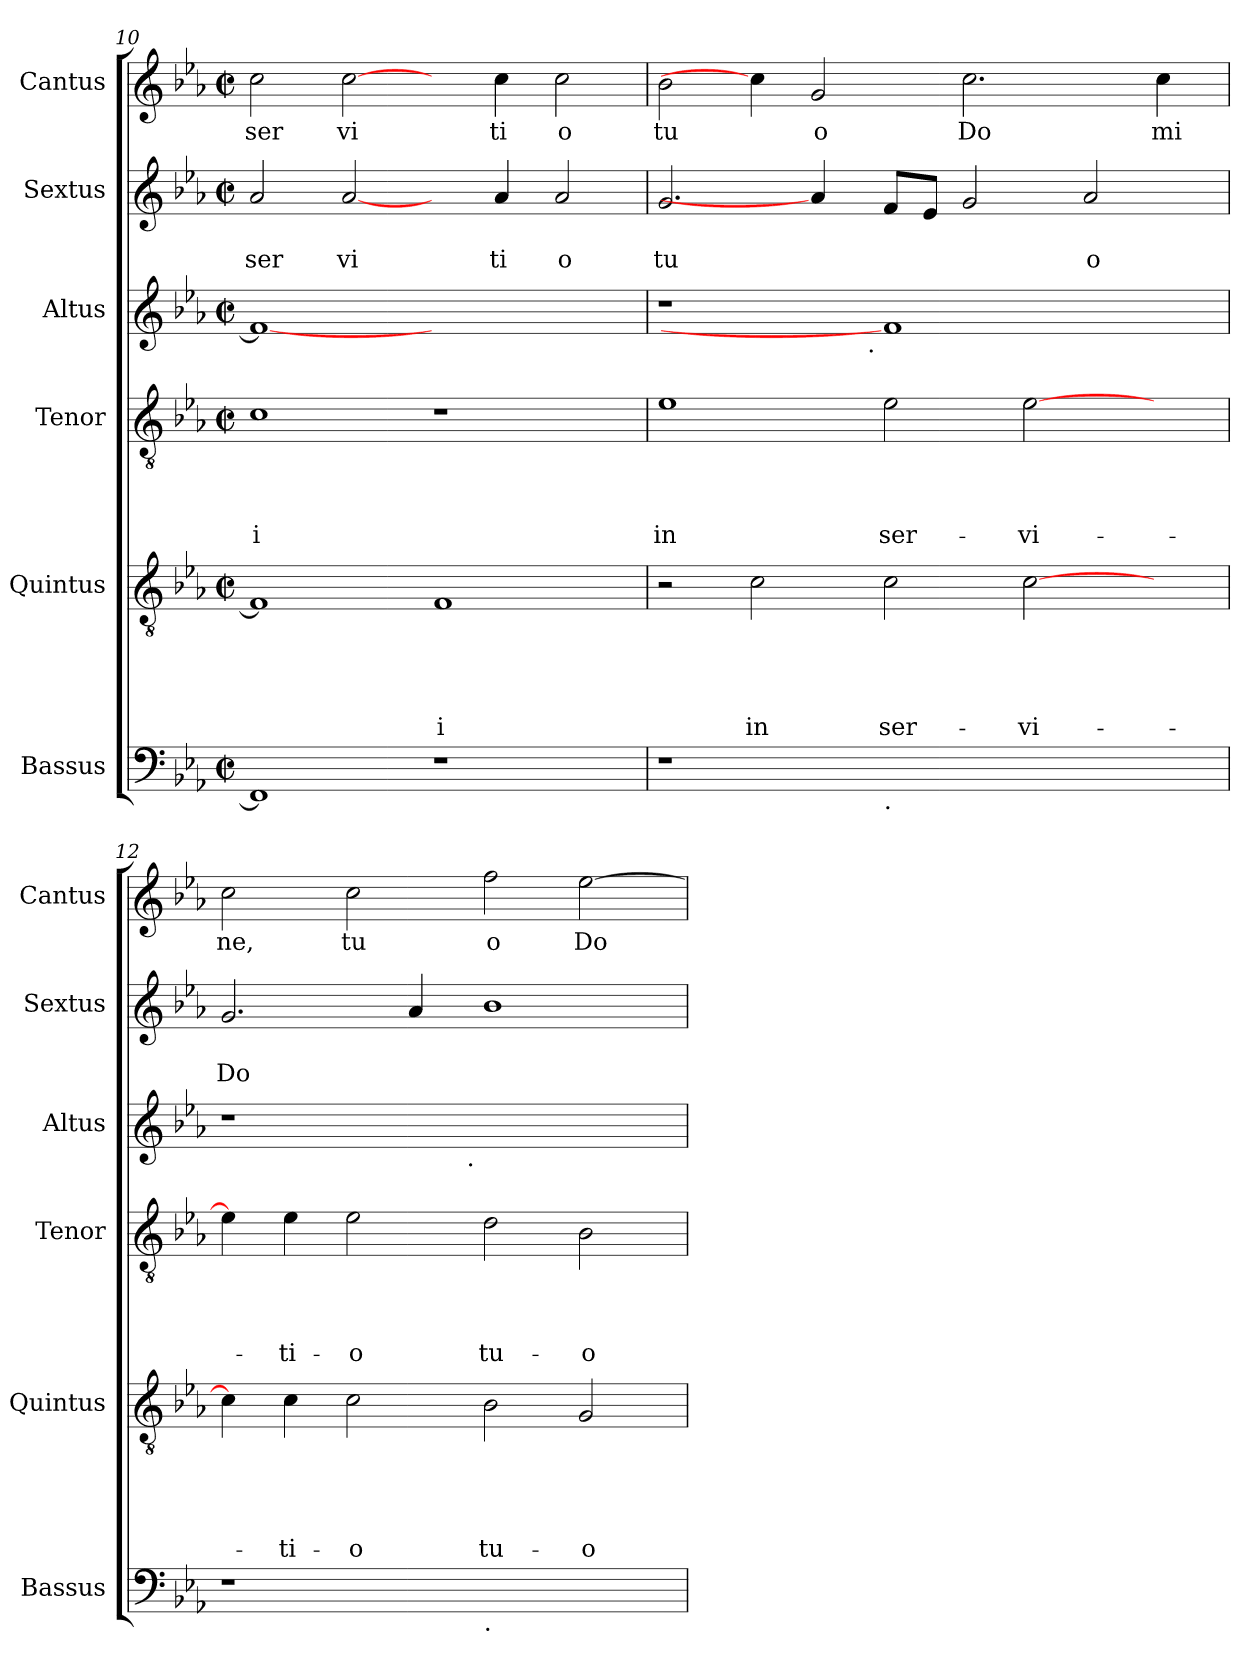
**kern	**text	**kern	**text	**text	**text	**text	**text	**kern	**text	**text	**text	**text	**kern	**text	**kern	**text	**text	**kern	**text
*part6	*part6	*part5	*part5	*part5	*part5	*part5	*part5	*part4	*part4	*part4	*part4	*part4	*part3	*part3	*part2	*part2	*part2	*part1	*part1
*staff6	*staff6	*staff5	*staff5	*staff5	*staff5	*staff5	*staff5	*staff4	*staff4	*staff4	*staff4	*staff4	*staff3	*staff3	*staff2	*staff2	*staff2	*staff1	*staff1
*I"Bassus	*	*I"Quintus	*	*	*	*	*	*I"Tenor	*	*	*	*	*I"Altus	*	*I"Sextus	*	*	*I"Cantus	*
*I'Bassus	*	*I'Quintus	*	*	*	*	*	*I'Tenor	*	*	*	*	*I'Altus	*	*I'Sextus	*	*	*I'Cantus	*
*clefF4	*	*clefGv2	*	*	*	*	*	*clefGv2	*	*	*	*	*clefG2	*	*clefG2	*	*	*clefG2	*
*k[b-e-a-]	*	*k[b-e-a-]	*	*	*	*	*	*k[b-e-a-]	*	*	*	*	*k[b-e-a-]	*	*k[b-e-a-]	*	*	*k[b-e-a-]	*
*E-:	*	*E-:	*	*	*	*	*	*E-:	*	*	*	*	*E-:	*	*E-:	*	*	*E-:	*
*M2/2	*	*M2/2	*	*	*	*	*	*M2/2	*	*	*	*	*M2/2	*	*M2/2	*	*	*M2/2	*
*met(c|)	*	*met(c|)	*	*	*	*	*	*met(c|)	*	*	*	*	*met(c|)	*	*met(c|)	*	*	*met(c|)	*
=10	=10	=10	=10	=10	=10	=10	=10	=10	=10	=10	=10	=10	=10	=10	=10	=10	=10	=10	=10
!	!	!	!	!	!	!	!	!	!	!	!	!LO:LY:b	!	!	!	!	!LO:LY:b	!	!LO:LY:b
1FF]	.	1F]	.	.	.	.	.	1c	.	.	.	-i	1f_	.	2a-/	.	ser	2cc\	ser
!	!	!	!	!	!	!	!	!	!	!	!	!	!	!	!	!	!LO:LY:b	!	!LO:LY:b
.	.	.	.	.	.	.	.	.	.	.	.	.	.	.	[2a-/	.	vi	[2cc\	vi
!	!	!	!	!	!	!	!LO:LY:b	!	!	!	!	!	!	!	!	!	!	!	!
1r	.	1F	.	.	.	.	-i	1r	.	.	.	.	1ryy	.	4ryy	.	.	4ryy	.
!	!	!	!	!	!	!	!	!	!	!	!	!	!	!	!	!	!LO:LY:b	!	!LO:LY:b
.	.	.	.	.	.	.	.	.	.	.	.	.	.	.	4a-/	.	ti	4cc\	ti
!	!	!	!	!	!	!	!	!	!	!	!	!	!	!	!	!	!LO:LY:b	!	!LO:LY:b
.	.	.	.	.	.	.	.	.	.	.	.	.	.	.	2a-/	.	o	2cc\	o
=11	=11	=11	=11	=11	=11	=11	=11	=11	=11	=11	=11	=11	=11	=11	=11	=11	=11	=11	=11
!	!	!	!	!	!	!	!	!	!	!	!	!LO:LY:b	!	!	!	!	!LO:LY:b	!	!LO:LY:b
*	*	*	*	*	*	*	*	*	*	*	*	*	*^	*	*	*	*	*	*
1r	.	2r	.	.	.	.	.	1e-	.	.	.	in	1r	2ryy	.	2.g/	.	tu	2b-\	tu
!	!	!	!	!	!	!	!LO:LY:b	!	!	!	!	!	!	!	!	!	!	!	!	!
.	.	2c\	.	.	.	.	in	.	.	.	.	.	.	4...ryy	.	.	.	.	4cc\]	.
!	!	!	!	!	!	!	!	!	!	!	!	!	!	!	!	!	!	!	!	!LO:LY:b
.	.	.	.	.	.	.	.	.	.	.	.	.	.	.	.	4a-/]	.	.	2g/	o
!	!	!	!	!	!	!	!	!	!	!	!	!	!	!LO:TX:b:t=.	!	!	!	!	!	!
.	.	.	.	.	.	.	.	.	.	.	.	.	.	1ryy	.	.	.	.	.	.
!LO:TX:b:t=.	!	!	!	!	!	!	!	!	!	!	!	!	!	!	!	!	!	!	!	!
!	!	!	!	!	!	!	!LO:LY:b	!	!	!	!	!LO:LY:b	!	!	!	!	!	!	!	!
1ryy	.	2c\	.	.	.	.	ser-	2e-\	.	.	.	ser-	1f]	.	.	8f/L	.	.	.	.
.	.	.	.	.	.	.	.	.	.	.	.	.	.	.	.	8e-/J	.	.	.	.
!	!	!	!	!	!	!	!	!	!	!	!	!	!	!	!	!	!	!	!	!LO:LY:b
.	.	.	.	.	.	.	.	.	.	.	.	.	.	.	.	2g/	.	.	2.cc\	Do
!	!	!	!	!	!	!	!LO:LY:b	!	!	!	!	!LO:LY:b	!	!	!	!	!	!	!	!
.	.	[>2c\	.	.	.	.	-vi-	[>2e-\	.	.	.	-vi-	.	.	.	.	.	.	.	.
!	!	!	!	!	!	!	!	!	!	!	!	!	!	!	!	!	!	!LO:LY:b	!	!
.	.	.	.	.	.	.	.	.	.	.	.	.	.	.	.	2a-/	.	o	.	.
.	.	.	.	.	.	.	.	.	.	.	.	.	.	4ryy	.	.	.	.	.	.
!	!	!	!	!	!	!	!	!	!	!	!	!	!	!	!	!	!	!	!	!LO:LY:b
4ryy	.	4ryy	.	.	.	.	.	4ryy	.	.	.	.	4ryy	.	.	.	.	.	4cc\	mi
.	.	.	.	.	.	.	.	.	.	.	.	.	.	32ryy	.	.	.	.	.	.
=12	=12	=12	=12	=12	=12	=12	=12	=12	=12	=12	=12	=12	=12	=12	=12	=12	=12	=12	=12	=12
!	!	!	!	!	!	!	!	!	!	!	!	!	!	!	!	!	!	!LO:LY:b	!	!LO:LY:b
1r	.	4c\]	.	.	.	.	.	4e-\]	.	.	.	.	1r	2ryy	.	2.g/	.	Do	2cc\	ne,
!	!	!	!	!	!	!	!LO:LY:b	!	!	!	!	!LO:LY:b	!	!	!	!	!	!	!	!
.	.	4c\	.	.	.	.	-ti-	4e-\	.	.	.	-ti-	.	.	.	.	.	.	.	.
!	!	!	!	!	!	!	!LO:LY:b	!	!	!	!	!LO:LY:b	!	!	!	!	!	!	!	!LO:LY:b
.	.	2c\	.	.	.	.	-o	2e-\	.	.	.	-o	.	4...ryy	.	.	.	.	2cc\	tu
.	.	.	.	.	.	.	.	.	.	.	.	.	.	.	.	4a-/	.	.	.	.
!	!	!	!	!	!	!	!	!	!	!	!	!	!	!LO:TX:b:t=.	!	!	!	!	!	!
.	.	.	.	.	.	.	.	.	.	.	.	.	.	1ryy	.	.	.	.	.	.
!LO:TX:b:t=.	!	!	!	!	!	!	!	!	!	!	!	!	!	!	!	!	!	!	!	!
!	!	!	!	!	!	!	!LO:LY:b	!	!	!	!	!LO:LY:b	!	!	!	!	!	!	!	!LO:LY:b
1ryy	.	2B-\	.	.	.	.	tu-	2d\	.	.	.	tu-	1ryy	.	.	1b-	.	.	2ff\	o
!	!	!	!	!	!	!	!LO:LY:b	!	!	!	!	!LO:LY:b	!	!	!	!	!	!	!	!LO:LY:b
.	.	2G/	.	.	.	.	-o	2B-\	.	.	.	-o	.	.	.	.	.	.	[<2ee-\	Do
.	.	.	.	.	.	.	.	.	.	.	.	.	.	32ryy	.	.	.	.	.	.
*	*	*	*	*	*	*	*	*	*	*	*	*	*v	*v	*	*	*	*	*	*
=	=	=	=	=	=	=	=	=	=	=	=	=	=	=	=	=	=	=	=
*-	*-	*-	*-	*-	*-	*-	*-	*-	*-	*-	*-	*-	*-	*-	*-	*-	*-	*-	*-
